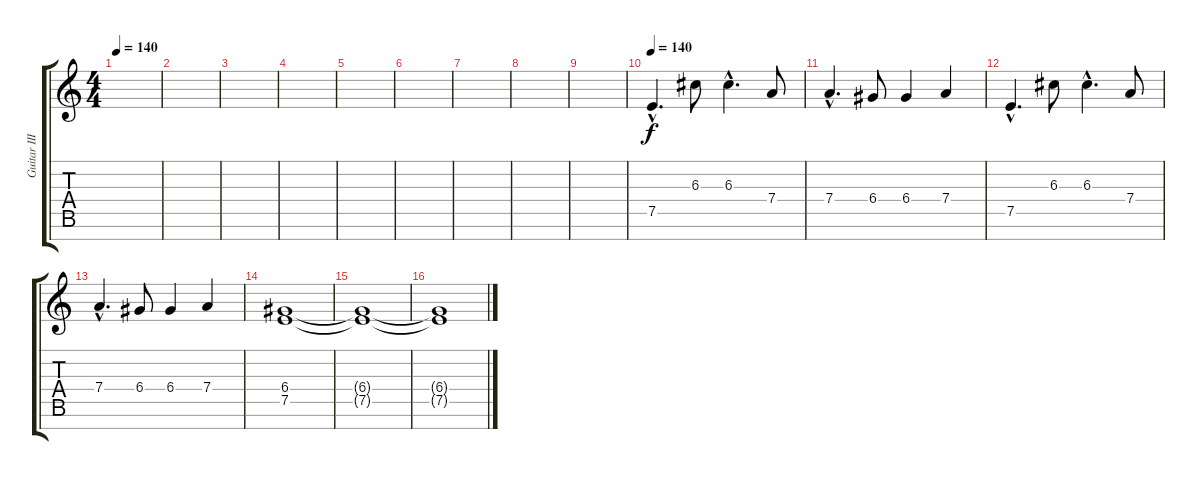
\track ("Guitar III" "Guitar III") {instrument distortionguitar}
\staff {score tabs}
\tuning (E4 B3 G3 D3 A2 E2 B1) {hide}
\ts (4 4)
\tempo 140
\clef g2
\ks c
|
|
|
|
|
|
|
|
|
\tempo 140
7.5{hac}.4{d} 6.3.8 6.3{hac}.4{d} 7.4.8 |
7.4{hac}.4{d} 6.4.8 6.4.4 7.4.4 |
7.5{hac}.4{d} 6.3.8 6.3{hac}.4{d} 7.4.8 |
7.4{hac}.4{d} 6.4.8 6.4.4 7.4.4 |
(6.4 7.5).1 |
(6.4{t} 7.5{t}).1 |
(6.4{t} 7.5{t}).1
